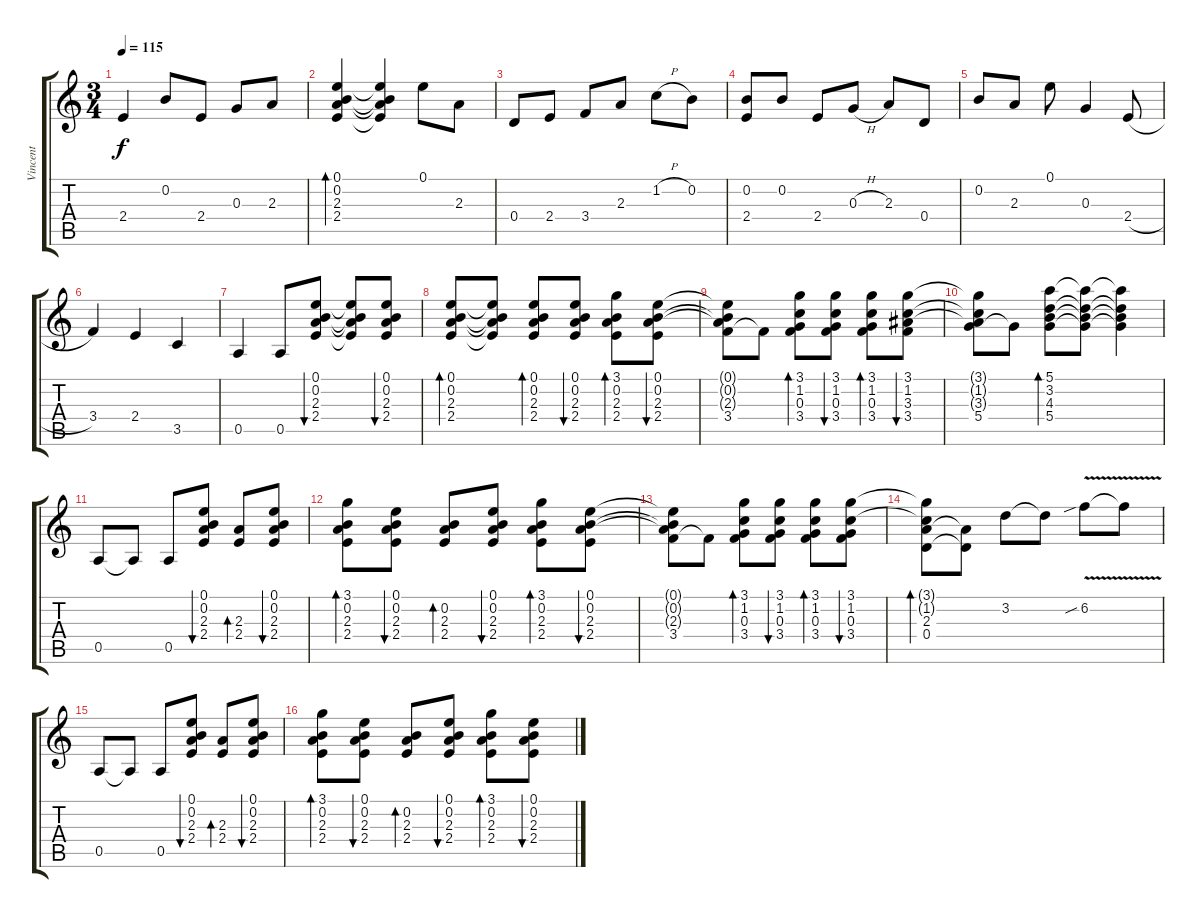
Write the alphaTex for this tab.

\track ("Vincent" "Vincent") {instrument acousticguitarsteel}
\staff {score tabs}
\tuning (E4 B3 G3 D3 A2 E2) {hide}
\ts (3 4)
\tempo 115
\clef g2
\ks c
2.4.4{dy f} 0.2.8 2.4.8 0.3.8 2.3.8 |
(0.1 0.2 2.3 2.4).4{bd 120} (0.1{t} 0.2{t} 2.3{t} 2.4{t}).4 0.1.8 2.3.8 |
0.4.8 2.4.8 3.4.8 2.3.8 1.2{h}.8 0.2.8 |
(0.2 2.4).8 0.2.8 2.4.8 0.3{h}.8 2.3.8 0.4.8 |
0.2.8 2.3.8 0.1.8 0.3.4 2.4{h}.8 |
3.4.4 2.4.4 3.5.4 |
0.5.4 0.5.8 (0.1 0.2 2.3 2.4).8{bu 120} (0.1{t} 0.2{t} 2.3{t} 2.4{t}).8 (0.1 0.2 2.3 2.4).8{bu 120} |
(0.1 0.2 2.3 2.4).8{bd 120} (0.1{t} 0.2{t} 2.3{t} 2.4{t}).8 (0.1 0.2 2.3 2.4).8{bd 120} (0.1 0.2 2.3 2.4).8{bu 120} (3.1 0.2 2.3 2.4).8{bd 120} (0.1 0.2 2.3 2.4).8{bu 120} |
(0.1{t} 0.2{t} 2.3{t} 3.4).8 3.4{t}.8 (3.1 1.2 0.3 3.4).8{bd 120} (3.1 1.2 0.3 3.4).8{bu 120} (3.1 1.2 0.3 3.4).8{bd 120} (3.1 1.2 3.3 3.4).8{bu 120} |
(3.1{t} 1.2{t} 3.3{t} 5.4).8 5.4{t}.8 (5.1 3.2 4.3 5.4).8{bd 120} (5.1{t} 3.2{t} 4.3{t} 5.4{t}).8 (5.1{t} 3.2{t} 4.3{t} 5.4{t}).4 |
0.5.8 0.5{t}.8 0.5.8 (0.1 0.2 2.3 2.4).8{bu 120} (2.3 2.4).8{bd 120} (0.1 0.2 2.3 2.4).8{bu 120} |
(3.1 0.2 2.3 2.4).8{bd 120} (0.1 0.2 2.3 2.4).8{bu 120} (0.2 2.3 2.4).8{bd 120} (0.1 0.2 2.3 2.4).8{bu 120} (3.1 0.2 2.3 2.4).8{bd 120} (0.1 0.2 2.3 2.4).8{bu 120} |
(0.1{t} 0.2{t} 2.3{t} 3.4).8 3.4{t}.8 (3.1 1.2 0.3 3.4).8{bd 120} (3.1 1.2 0.3 3.4).8{bu 120} (3.1 1.2 0.3 3.4).8{bd 120} (3.1 1.2 0.3 3.4).8{bu 120} |
(3.1{t} 1.2{t} 2.3 0.4).8{bd 120} (2.3{t} 0.4{t}).8 3.2.8 3.2{t}.8 6.2{v sib}.8 6.2{t}.8 |
0.5.8 0.5{t}.8 0.5.8 (0.1 0.2 2.3 2.4).8{bu 120} (2.3 2.4).8{bd 120} (0.1 0.2 2.3 2.4).8{bu 120} |
(3.1 0.2 2.3 2.4).8{bd 120} (0.1 0.2 2.3 2.4).8{bu 120} (0.2 2.3 2.4).8{bd 120} (0.1 0.2 2.3 2.4).8{bu 120} (3.1 0.2 2.3 2.4).8{bd 120} (0.1 0.2 2.3 2.4).8{bu 120}
